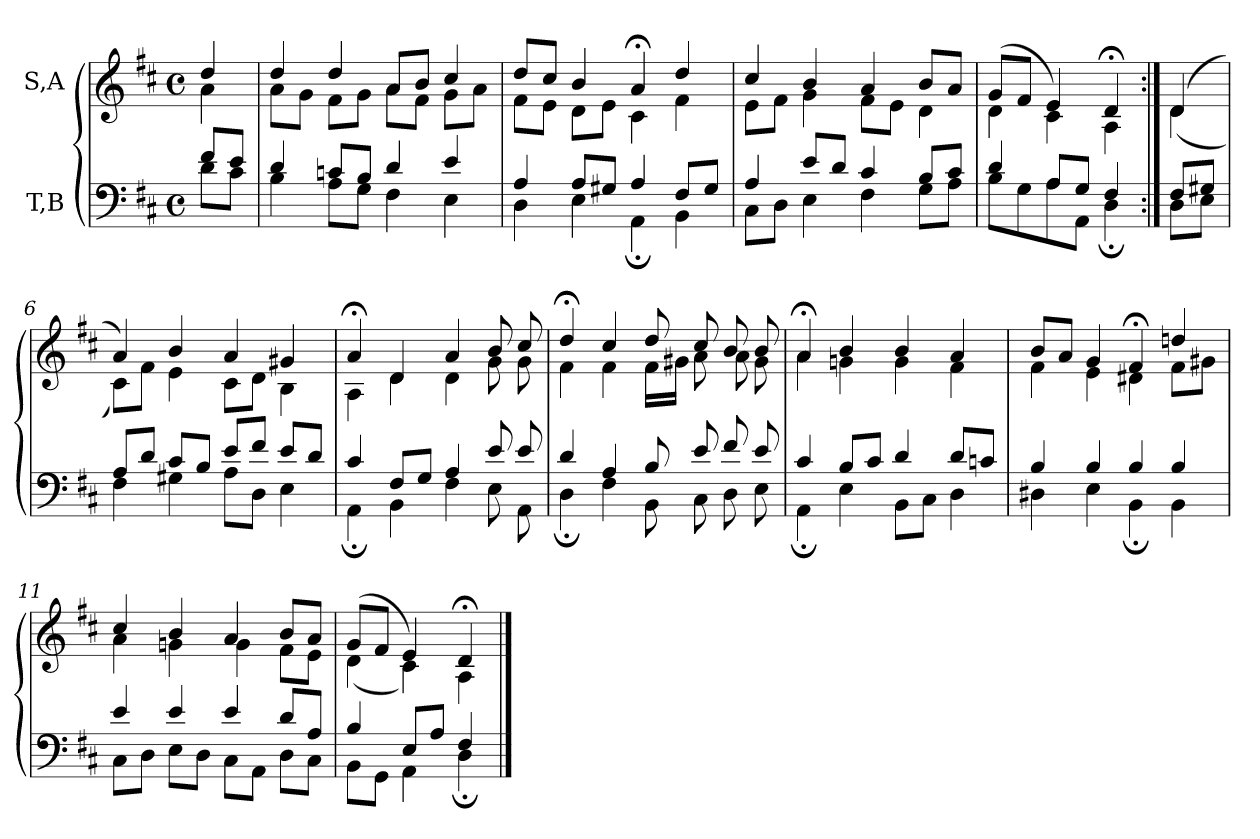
**kern	**kern
*part2	*part1
*staff2	*staff1
*I"T,B	*I"S,A
*clefF4	*clefG2
*k[f#c#]	*k[f#c#]
*M4/4	*M4/4
*met(c)	*met(c)
=	=
*^	*^
8f#L	8dL	4dd	4a
8eJ	8c#J	.	.
=1	=1	=1	=1
4d	4B	4dd	8aL
.	.	.	8gJ
8cnL	8AL	4dd	8f#L
8BJ	8GJ	.	8gJ
4d	4F#	8aL	8aL
.	.	8bJ	8f#J
4e	4E	4cc#	8gL
.	.	.	8aJ
=2	=2	=2	=2
4A	4D	8ddL	8f#L
.	.	8cc#J	8eJ
8AL	4E	4b	8dL
8G#XJ	.	.	8eJ
4A	4AA;	4a;<	4c#
8F#L	4BB	4dd	4f#
8G#J	.	.	.
=3	=3	=3	=3
4A	8C#L	4cc#	8eL
.	8DJ	.	8f#J
8eL	4E	4b	4g
8dJ	.	.	.
4c#	4F#	4a	8f#L
.	.	.	8eJ
8BL	8GL	8bL	4d
8c#J	8AJ	8aJ	.
=134	=134	=134	=134
4d	8BL	(>8gL	4d
.	8G	8f#J	.
8AL	8A	4e)	4c#
8GJ	8AAJ	.	.
4F#	4D;	4d;<	4A
=135:|!	=135:|!	=135:|!	=135:|!
8F#L	8DL	(>4d	(<4d
8G#XJ	8EJ	.	.
=6	=6	=6	=6
8AL	4F#	4a)	8c#L)
8dJ	.	.	8f#J
8c#L	4G#X	4b	4e
8BJ	.	.	.
8eL	8AL	4a	8c#L
8f#J	8DJ	.	8dJ
8eL	4E	4g#X	4B
8dJ	.	.	.
=7	=7	=7	=7
4c#	4AA;	4a;<	4A
8F#L	4BB	4d	4d
8GJ	.	.	.
4A	4F#	4a	4d
8e	8E	8b	8g
8e	8AA	8cc#	8g
=8	=8	=8	=8
4d	4D;	4dd;<	4f#
4A	4F#	4cc#	4f#
8B	8BB	8dd	16f#LL
.	.	.	16g#XJJ
8e	8C#	8cc#	8a
8f#	8D	8b	8a
8e	8E	8b	8g#
=9	=9	=9	=9
4c#	4AA;	4a;<	4a
8BL	4E	4b	4gn
8c#J	.	.	.
4d	8BBL	4b	4g
.	8C#J	.	.
8dL	4D	4a	4f#
8cnJ	.	.	.
=10	=10	=10	=10
4B	4D#X	8bL	4f#
.	.	8aJ	.
4B	4E	4g	4e
4B	4BB;	4f#;<	4d#X
4B	4BB	4ddn	8f#L
.	.	.	8g#XJ
=11	=11	=11	=11
4e	8C#L	4cc#	4a
.	8DJ	.	.
4e	8EL	4b	4gn
.	8DJ	.	.
4e	8C#L	4a	4g
.	8AAJ	.	.
8dL	8DL	8bL	8f#L
8AJ	8C#J	8aJ	8eJ
=142	=142	=142	=142
4B	8BBL	(>8gL	(<4d
.	8GGJ	8f#J	.
8EL	4AA	4e)	4c#)
8AJ	.	.	.
4F#	4D;	4d;<	4A
*v	*v	*	*
*	*v	*v
==	==
*-	*-
